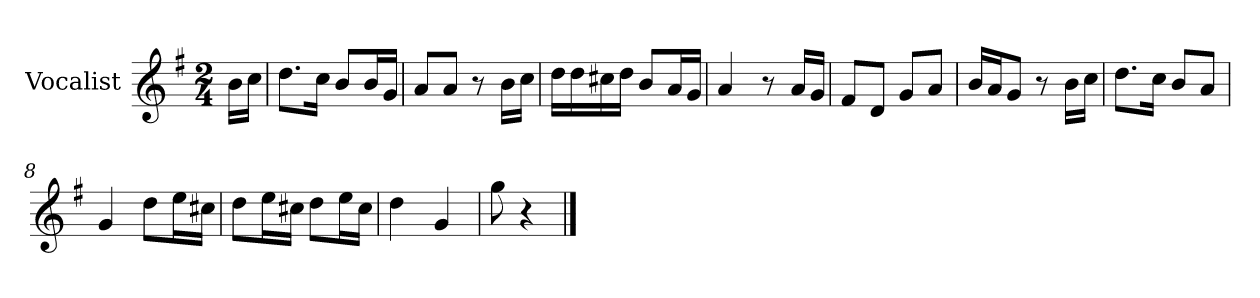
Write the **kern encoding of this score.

**kern
*part1
*staff1
*I"Vocalist
*k[f#]
*G:
*M2/4
=
16bLL
16ccJJ
=1
8.ddL
16ccJk
8bL
16bL
16gJJ
=2
8aL
8aJ
8r
16bLL
16ccJJ
=3
16ddLL
16dd
16cc#X
16ddJJ
8bL
16aL
16gJJ
=4
4a
8r
16aLL
16gJJ
=5
8f#L
8dJ
8gL
8aJ
=6
16bLL
16aJ
8gJ
8r
16bLL
16ccJJ
=7
8.ddL
16ccJk
8bL
8aJ
=8
4g
8ddL
16eeL
16cc#XJJ
=9
8ddL
16eeL
16cc#XJJ
8ddL
16eeL
16cc#JJ
=10
4dd
4g
=11
8gg
4r
==
*-
